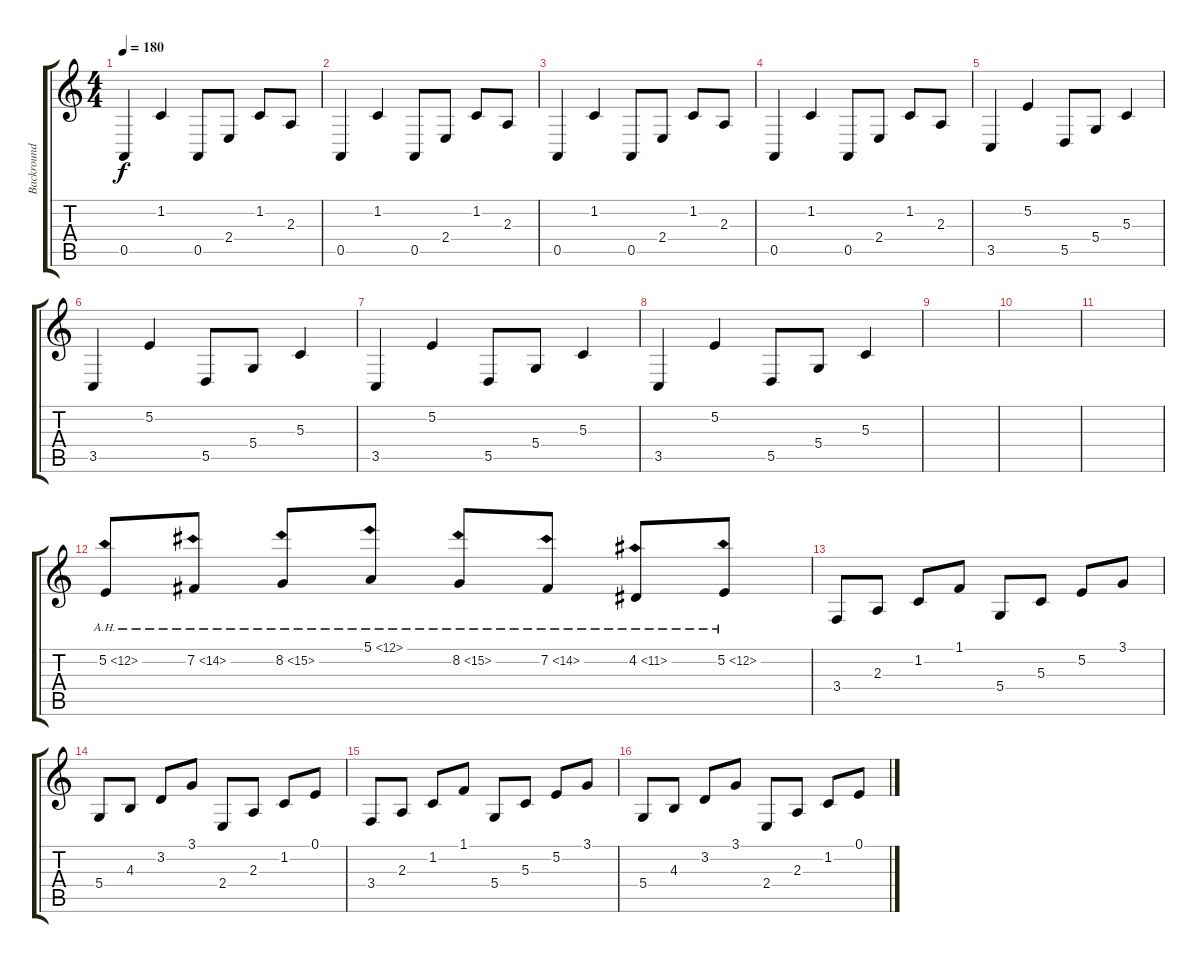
\track ("Backround synth 2" "Backround ") {instrument synthstrings2}
\staff {score tabs}
\tuning (E4 B3 G3 D3 A2 E2) {hide}
\ts (4 4)
\tempo 180
\clef g2
\ks c
0.5.4{dy f volume 12} 1.2.4 0.5.8 2.4.8 1.2.8 2.3.8 |
0.5.4 1.2.4 0.5.8 2.4.8 1.2.8 2.3.8 |
0.5.4 1.2.4 0.5.8 2.4.8 1.2.8 2.3.8 |
0.5.4 1.2.4 0.5.8 2.4.8 1.2.8 2.3.8 |
3.5.4 5.2.4 5.5.8 5.4.8 5.3.4 |
3.5.4 5.2.4 5.5.8 5.4.8 5.3.4 |
3.5.4 5.2.4 5.5.8 5.4.8 5.3.4 |
3.5.4 5.2.4 5.5.8 5.4.8 5.3.4 |
|
|
|
5.2{ah 7}.8{volume 9} 7.2{ah 7}.8 8.2{ah 7}.8 5.1{ah 7}.8 8.2{ah 7}.8 7.2{ah 7}.8 4.2{ah 7}.8 5.2{ah 7}.8 |
3.4.8{volume 14} 2.3.8 1.2.8 1.1.8 5.4.8 5.3.8 5.2.8 3.1.8 |
5.4.8 4.3.8 3.2.8 3.1.8 2.4.8 2.3.8 1.2.8 0.1.8 |
3.4.8{volume 14} 2.3.8 1.2.8 1.1.8 5.4.8 5.3.8 5.2.8 3.1.8 |
5.4.8 4.3.8 3.2.8 3.1.8 2.4.8 2.3.8 1.2.8 0.1.8
